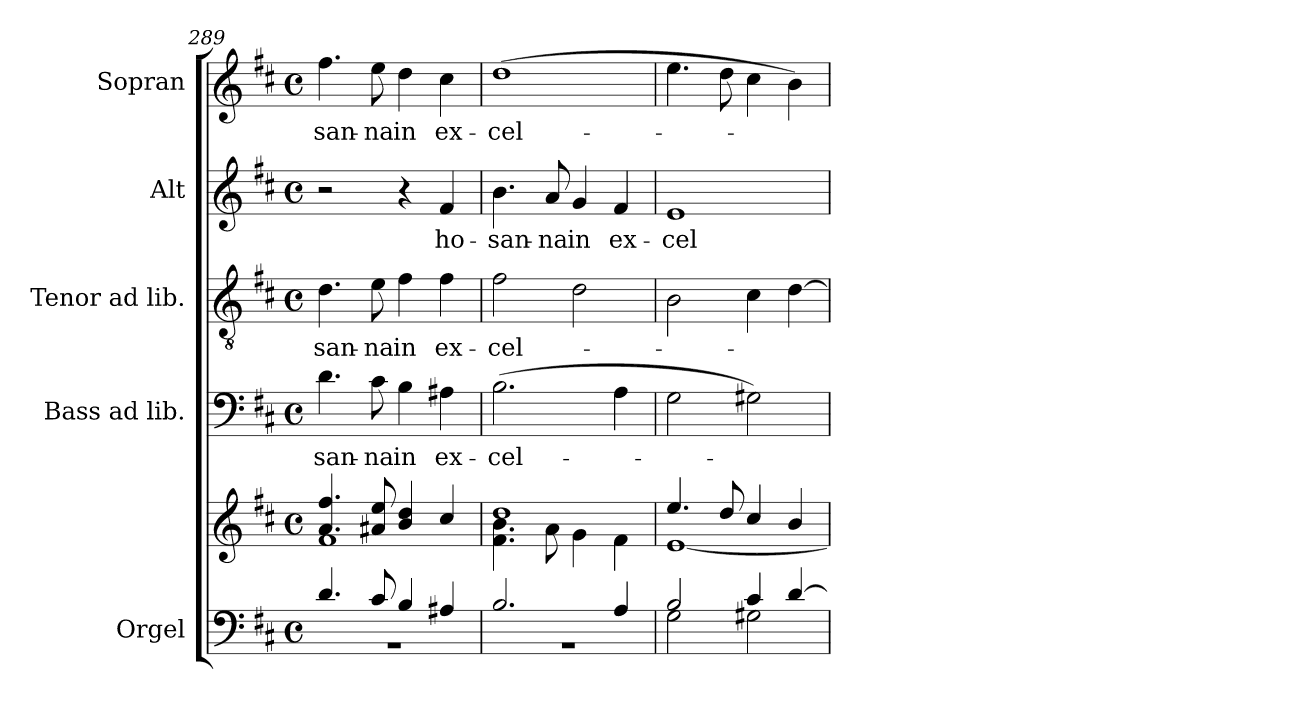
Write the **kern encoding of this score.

**kern	**kern	**kern	**text	**kern	**text	**kern	**text	**kern	**text
*part5	*part5	*part4	*part4	*part3	*part3	*part2	*part2	*part1	*part1
*staff6	*staff5	*staff4	*staff4	*staff3	*staff3	*staff2	*staff2	*staff1	*staff1
*I"Orgel	*	*I"Bass ad lib.	*	*I"Tenor ad lib.	*	*I"Alt	*	*I"Sopran	*
*I'Org.	*	*I'B.	*	*I'T.	*	*I'A.	*	*I'S.	*
*clefF4	*clefG2	*clefF4	*	*clefGv2	*	*clefG2	*	*clefG2	*
*k[f#c#]	*k[f#c#]	*k[f#c#]	*	*k[f#c#]	*	*k[f#c#]	*	*k[f#c#]	*
*D:	*D:	*D:	*	*D:	*	*D:	*	*D:	*
*M4/4	*M4/4	*M4/4	*	*M4/4	*	*M4/4	*	*M4/4	*
*met(c)	*met(c)	*met(c)	*	*met(c)	*	*met(c)	*	*met(c)	*
=289	=289	=289	=289	=289	=289	=289	=289	=289	=289
*^	*^	*	*	*	*	*	*	*	*
!	!	!	!	!	!LO:LY:b	!	!LO:LY:b	!	!	!	!LO:LY:b
4.d/	1rBB	4.a/ 4.ff#/	1f#	4.d\	-san-	4.d\	-san-	2r	.	4.ff#\	-san-
!	!	!	!	!	!LO:LY:b	!	!LO:LY:b	!	!	!	!LO:LY:b
8c#/	.	8a#X/ 8ee/	.	8c#\	-na	8e\	-na	.	.	8ee\	-na
!	!	!	!	!	!LO:LY:b	!	!LO:LY:b	!	!	!	!LO:LY:b
4B/	.	4b/ 4dd/	.	4B\	in	4f#\	in	4r	.	4dd\	in
!	!	!	!	!	!LO:LY:b	!	!LO:LY:b	!	!LO:LY:b	!	!LO:LY:b
4A#X/	.	4cc#/	.	4A#X\	ex-	4f#\	ex-	4f#/	ho-	4cc#\	ex-
=290	=290	=290	=290	=290	=290	=290	=290	=290	=290	=290	=290
!	!	!	!	!	!LO:LY:b	!	!LO:LY:b	!	!LO:LY:b	!	!LO:LY:b
2.B/	1rBB	1dd	4.f#\ 4.b\	(>2.B\	-cel-	2f#\	-cel-	4.b\	-san-	(>1dd	-cel-
!	!	!	!	!	!	!	!	!	!LO:LY:b	!	!
.	.	.	8a\	.	.	.	.	8a/	-na	.	.
!	!	!	!	!	!	!	!	!	!LO:LY:b	!	!
.	.	.	4g\	.	.	2d\	.	4g/	in	.	.
!	!	!	!	!	!	!	!	!	!LO:LY:b	!	!
4A/	.	.	4f#\	4A\	.	.	.	4f#/	ex-	.	.
=291	=291	=291	=291	=291	=291	=291	=291	=291	=291	=291	=291
!	!	!	!	!	!	!	!	!	!LO:LY:b	!	!
2B/	2G\	4.ee/	[<1e	2G\	.	2B\	.	1e	-cel-	4.ee\	.
.	.	8dd/	.	.	.	.	.	.	.	8dd\	.
4c#/	2G#X\	4cc#/	.	2G#X\)	.	4c#\	.	.	.	4cc#\	.
[>4d/	.	4b/	.	.	.	[4d\	.	.	.	4b\)	.
*v	*v	*	*	*	*	*	*	*	*	*	*
*	*v	*v	*	*	*	*	*	*	*	*
=	=	=	=	=	=	=	=	=	=
*-	*-	*-	*-	*-	*-	*-	*-	*-	*-
